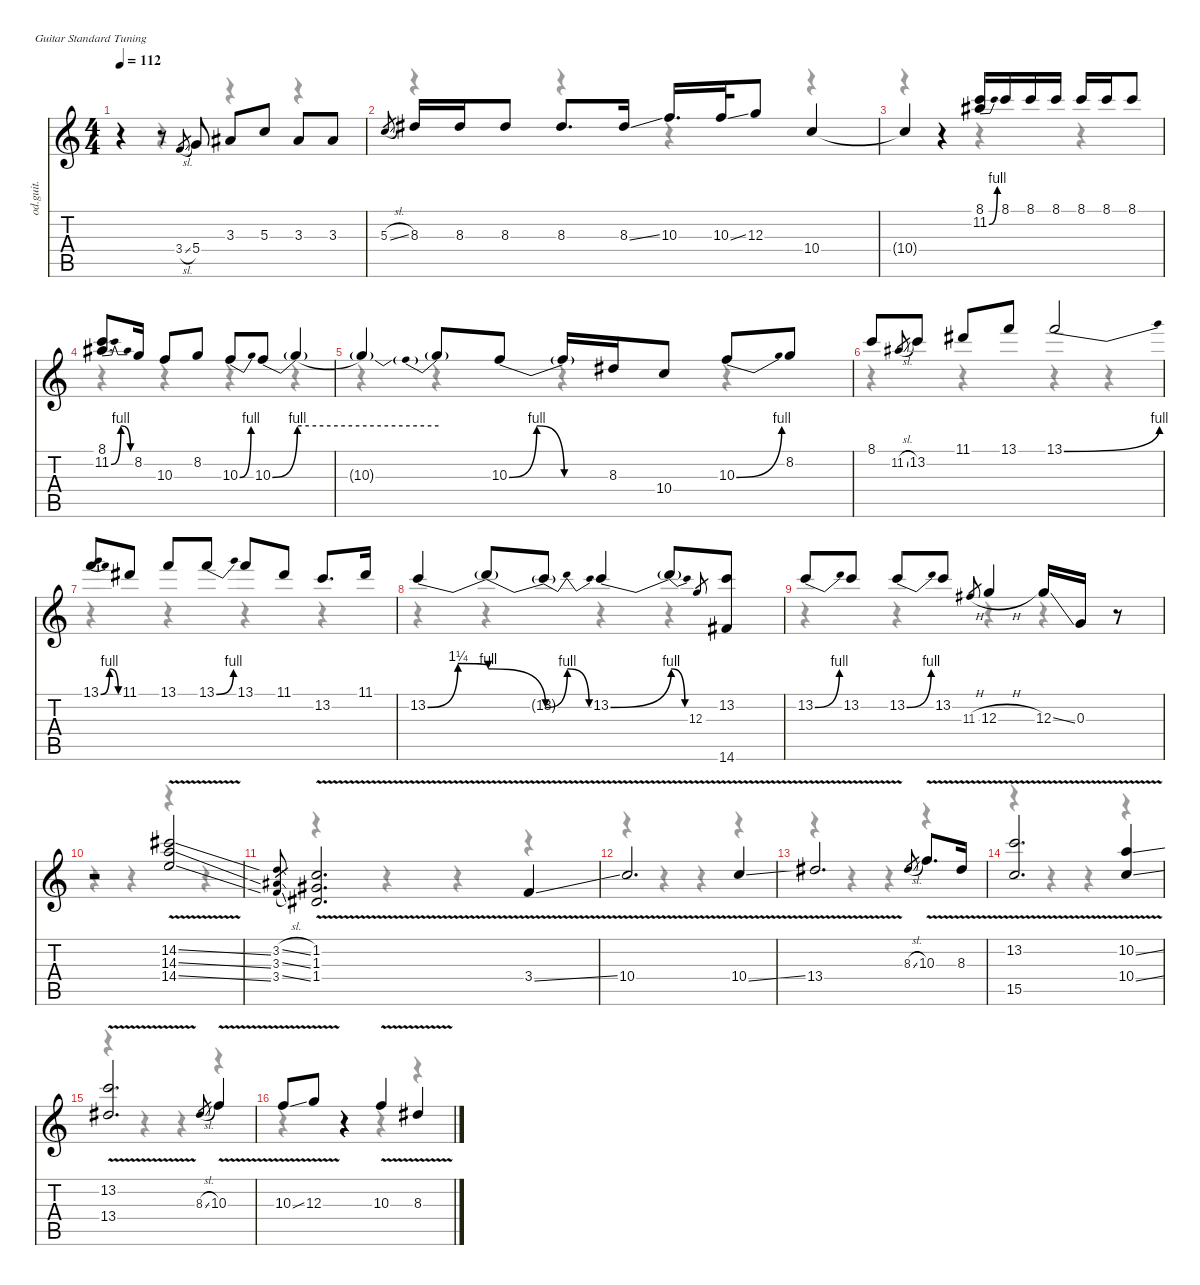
\defaultSystemsLayout 4
\hideDynamics
\bracketExtendMode nobrackets
\otherSystemsTrackNameOrientation horizontal
\track ("Electric - Jimi Hendrix" "od.guit.") {instrument overdrivenguitar}
\staff {score tabs}
\tuning (E4 B3 G3 D3 A2 E2)
\voice
\ts (4 4)
\tempo 112
\clef g2
\ks c
r.4{dy f beam Up} r.8{beam Up} 3.4{sl}.8{gr dy mp beam Up} 5.4.8{dy f beam Up} 3.3{acc #}.8{beam Up} 5.3.8{beam Up} 3.3{acc #}.8{beam Up} 3.3{acc #}.8{beam Up} |
5.3{sl}.8{gr dy mp beam Up} 8.3{acc #}.16{dy f beam Up} 8.3{acc #}.16{beam Up} 8.3{acc #}.8{beam Up} 8.3{acc #}.8{d beam Up} 8.3{ss acc #}.16{beam Up} 10.3.16{d beam Up} 10.3{ss}.32{beam Up} 12.3.8{beam Up} 10.4.4{beam Up} |
10.4{t}.4{beam Up} r.4{beam Up} (8.1 11.2{be (bend 0 0 30 4) acc #}).16{beam Up} 8.1.16{beam Up} 8.1.16{beam Up} 8.1.16{beam Up} 8.1.16{beam Up} 8.1.16{beam Up} 8.1.8{beam Up} |
(8.1 11.2{be (bendrelease 0 0 15 4 25.0000008 4 39.999998399999996 0) acc #}).8{d beam Up} 8.2.16{beam Up} 10.3.8{beam Up} 8.2.8{beam Up} 10.3{be (bend 0 0 30 4)}.8{beam Up} 10.3{be (bend 0 0 60 4)}.8{beam Up} 10.3{be (hold 0 4 60 4) t}.4{beam Up} |
10.3{t}.4{beam Up} 10.3{be (prebend 0 4 60 4) t}.8{beam Up} 10.3{be (bendrelease 0 0 30 4 30 4 60 0)}.8{beam Up} 10.3{be (hold 0 0 60 0) t}.16{beam Up} 8.3{acc #}.16{beam Up} 10.4.8{beam Up} 10.3{be (bend 0 0 30 4)}.8{beam Up} 8.2.8{beam Up} |
8.1.8{beam Up} 11.2{sl acc #}.8{gr dy mf beam Up} 13.2.8{dy f beam Up} 11.1{acc #}.8{beam Up} 13.1.8{beam Up} 13.1{be (bend 0 0 19.999999199999998 4)}.2{beam Up} |
13.1{be (bendrelease 0 0 9.999999599999999 4 19.999999199999998 4 30 0)}.8{beam Up} 11.1{acc #}.8{beam Up} 13.1.8{beam Up} 13.1{be (bend 0 0 30 4)}.8{beam Up} 13.1.8{beam Up} 11.1{acc #}.8{beam Up} 13.2.8{d beam Up} 11.1{acc #}.16{beam Up} |
13.2{be (bendrelease 0 0 30 5 30 5 60 4)}.4{beam Up} 13.2{be (release 0 4 60 0) t}.8{beam Up} 13.2{be (bendrelease 0 0 30 4 30 4 60 0) t}.8{beam Up} 13.2{be (bend 0 0 60 4)}.4{beam Up} 13.2{be (release 0 4 60 0) t}.8{beam Up} 12.3.8{gr dy mp beam Up} (13.2 14.6{acc #}).8{dy f beam Up} |
13.2{be (bend 0 0 30 4)}.8{beam Up} 13.2.8{beam Up} 13.2{be (bend 0 0 30 4)}.8{beam Up} 13.2.8{beam Up} 11.3{h acc #}.8{gr dy mp beam Up} 12.3{h}.4{dy f beam Up} 12.3{ss}.16{dy mf beam Up} 0.3.16{dy mp beam Up} r.8{beam Up} |
r.2{beam Up} (14.2{v ss acc #} 14.3{v ss} 14.4{v ss}).2{dy f beam Up} |
(3.2{sl} 3.3{sl acc #} 3.4{sl}).8{gr dy mp beam Up} (1.2{v} 1.3{v acc #} 1.4{v acc #}).2{d dy f beam Up} 3.4{v ss}.4{beam Up} |
10.4{v}.2{d beam Up} 10.4{v ss}.4{beam Up} |
13.4{v acc #}.2{d beam Up} 8.3{sl acc #}.8{gr dy mp beam Up} 10.3{v}.8{d dy f beam Up} 8.3{v acc #}.16{beam Up} |
(13.2{v} 15.5{v}).2{d beam Up} (10.2{v ss} 10.4{v ss}).4{beam Up} |
(13.2{v} 13.4{v acc #}).2{d beam Up} 8.3{sl acc #}.8{gr dy mp beam Up} 10.3{v}.4{dy f beam Up} |
10.3{v ss}.8{beam Up} 12.3{v}.8{beam Up} r.4{beam Up} 10.3{v}.4{beam Up} 8.3{v acc #}.4{beam Up}
\voice
\clef g2
\ottava regular
\simile none
\ks c
r.4{dy mf beam Down} r.4{beam Down} r.4{beam Down} r.4{beam Down} |
r.4{beam Down} r.4{beam Down} r.4{beam Down} r.4{beam Down} |
r.4{beam Down} r.4{beam Down} r.4{beam Down} r.4{beam Down} |
r.4{beam Down} r.4{beam Down} r.4{beam Down} r.4{beam Down} |
r.4{beam Down} r.4{beam Down} r.4{beam Down} r.4{beam Down} |
r.4{beam Down} r.4{beam Down} r.4{beam Down} r.4{beam Down} |
r.4{beam Down} r.4{beam Down} r.4{beam Down} r.4{beam Down} |
r.4{beam Down} r.4{beam Down} r.4{beam Down} r.4{beam Down} |
r.4{beam Down} r.4{beam Down} r.4{beam Down} r.4{beam Down} |
r.4{beam Down} r.4{beam Down} r.4{beam Down} r.4{beam Down} |
r.4{beam Down} r.4{beam Down} r.4{beam Down} r.4{beam Down} |
r.4{beam Down} r.4{beam Down} r.4{beam Down} r.4{beam Down} |
r.4{beam Down} r.4{beam Down} r.4{beam Down} r.4{beam Down} |
r.4{beam Down} r.4{beam Down} r.4{beam Down} r.4{beam Down} |
r.4{beam Down} r.4{beam Down} r.4{beam Down} r.4{beam Down} |
r.4{beam Down} r.4{beam Down} r.4{beam Down} r.4{beam Down}
